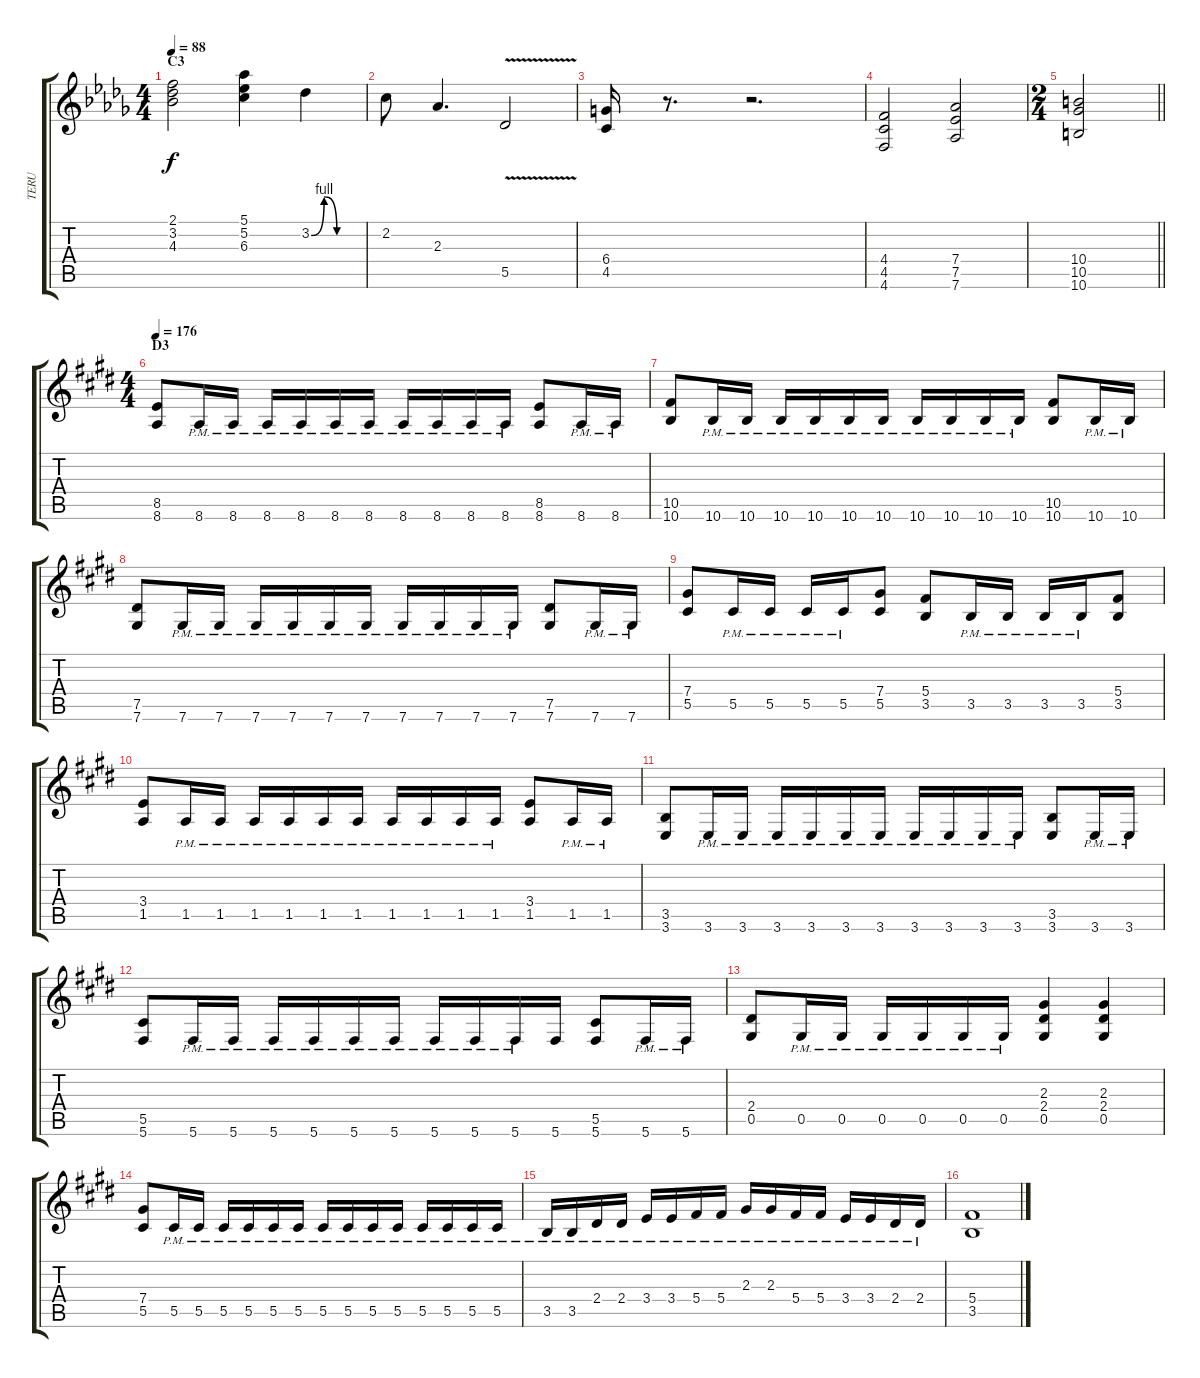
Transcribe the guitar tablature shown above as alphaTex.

\track ("TERU" "TERU") {instrument distortionguitar}
\staff {score tabs}
\tuning (Eb4 Bb3 Gb3 Db3 Ab2 Db2) {hide}
\ts (4 4)
\section ("" "C3")
\tempo 88
\clef g2
\ks bbminor
(2.1 3.2 4.3).2{dy f balance 3} (5.1 5.2 6.3).4 3.2{be (custom 0 0 15 4 30 0 60 0)}.4 |
2.2.8 2.3.4{d} 5.5{v}.2 |
(6.4 4.5).16 r.8{d} r.2{d} |
(4.4 4.5 4.6).2 (7.4 7.5 7.6).2 |
\ts (2 4)
\barLineRight lightlight
(10.4 10.5 10.6).2 |
\ts (4 4)
\section ("" "D3")
\tempo 176
\ks c#minor
(8.5 8.6).8 8.6{pm}.16 8.6{pm}.16 8.6{pm}.16 8.6{pm}.16 8.6{pm}.16 8.6{pm}.16 8.6{pm}.16 8.6{pm}.16 8.6{pm}.16 8.6{pm}.16 (8.5 8.6).8 8.6{pm}.16 8.6{pm}.16 |
(10.5 10.6).8 10.6{pm}.16 10.6{pm}.16 10.6{pm}.16 10.6{pm}.16 10.6{pm}.16 10.6{pm}.16 10.6{pm}.16 10.6{pm}.16 10.6{pm}.16 10.6{pm}.16 (10.5 10.6).8 10.6{pm}.16 10.6{pm}.16 |
(7.5 7.6).8 7.6{pm}.16 7.6{pm}.16 7.6{pm}.16 7.6{pm}.16 7.6{pm}.16 7.6{pm}.16 7.6{pm}.16 7.6{pm}.16 7.6{pm}.16 7.6{pm}.16 (7.5 7.6).8 7.6{pm}.16 7.6{pm}.16 |
(7.4 5.5).8 5.5{pm}.16 5.5{pm}.16 5.5{pm}.16 5.5{pm}.16 (7.4 5.5).8 (5.4 3.5).8 3.5{pm}.16 3.5{pm}.16 3.5{pm}.16 3.5{pm}.16 (5.4 3.5).8 |
(3.4 1.5).8 1.5{pm}.16 1.5{pm}.16 1.5{pm}.16 1.5{pm}.16 1.5{pm}.16 1.5{pm}.16 1.5{pm}.16 1.5{pm}.16 1.5{pm}.16 1.5{pm}.16 (3.4 1.5).8 1.5{pm}.16 1.5{pm}.16 |
(3.5 3.6).8 3.6{pm}.16 3.6{pm}.16 3.6{pm}.16 3.6{pm}.16 3.6{pm}.16 3.6{pm}.16 3.6{pm}.16 3.6{pm}.16 3.6{pm}.16 3.6{pm}.16 (3.5 3.6).8 3.6{pm}.16 3.6{pm}.16 |
(5.5 5.6).8 5.6{pm}.16 5.6{pm}.16 5.6{pm}.16 5.6{pm}.16 5.6{pm}.16 5.6{pm}.16 5.6{pm}.16 5.6{pm}.16 5.6{pm}.16 5.6.16 (5.5 5.6).8 5.6{pm}.16 5.6{pm}.16 |
(2.4 0.5).8 0.5{pm}.16 0.5{pm}.16 0.5{pm}.16 0.5{pm}.16 0.5{pm}.16 0.5{pm}.16 (2.3 2.4 0.5).4 (2.3 2.4 0.5).4 |
(7.4 5.5).8 5.5{pm}.16 5.5{pm}.16 5.5{pm}.16 5.5{pm}.16 5.5{pm}.16 5.5{pm}.16 5.5{pm}.16 5.5{pm}.16 5.5{pm}.16 5.5{pm}.16 5.5{pm}.16 5.5{pm}.16 5.5{pm}.16 5.5{pm}.16 |
3.5{pm}.16 3.5{pm}.16 2.4{pm}.16 2.4{pm}.16 3.4{pm}.16 3.4{pm}.16 5.4{pm}.16 5.4{pm}.16 2.3{pm}.16 2.3{pm}.16 5.4{pm}.16 5.4{pm}.16 3.4{pm}.16 3.4{pm}.16 2.4{pm}.16 2.4{pm}.16 |
(5.4 3.5).1
